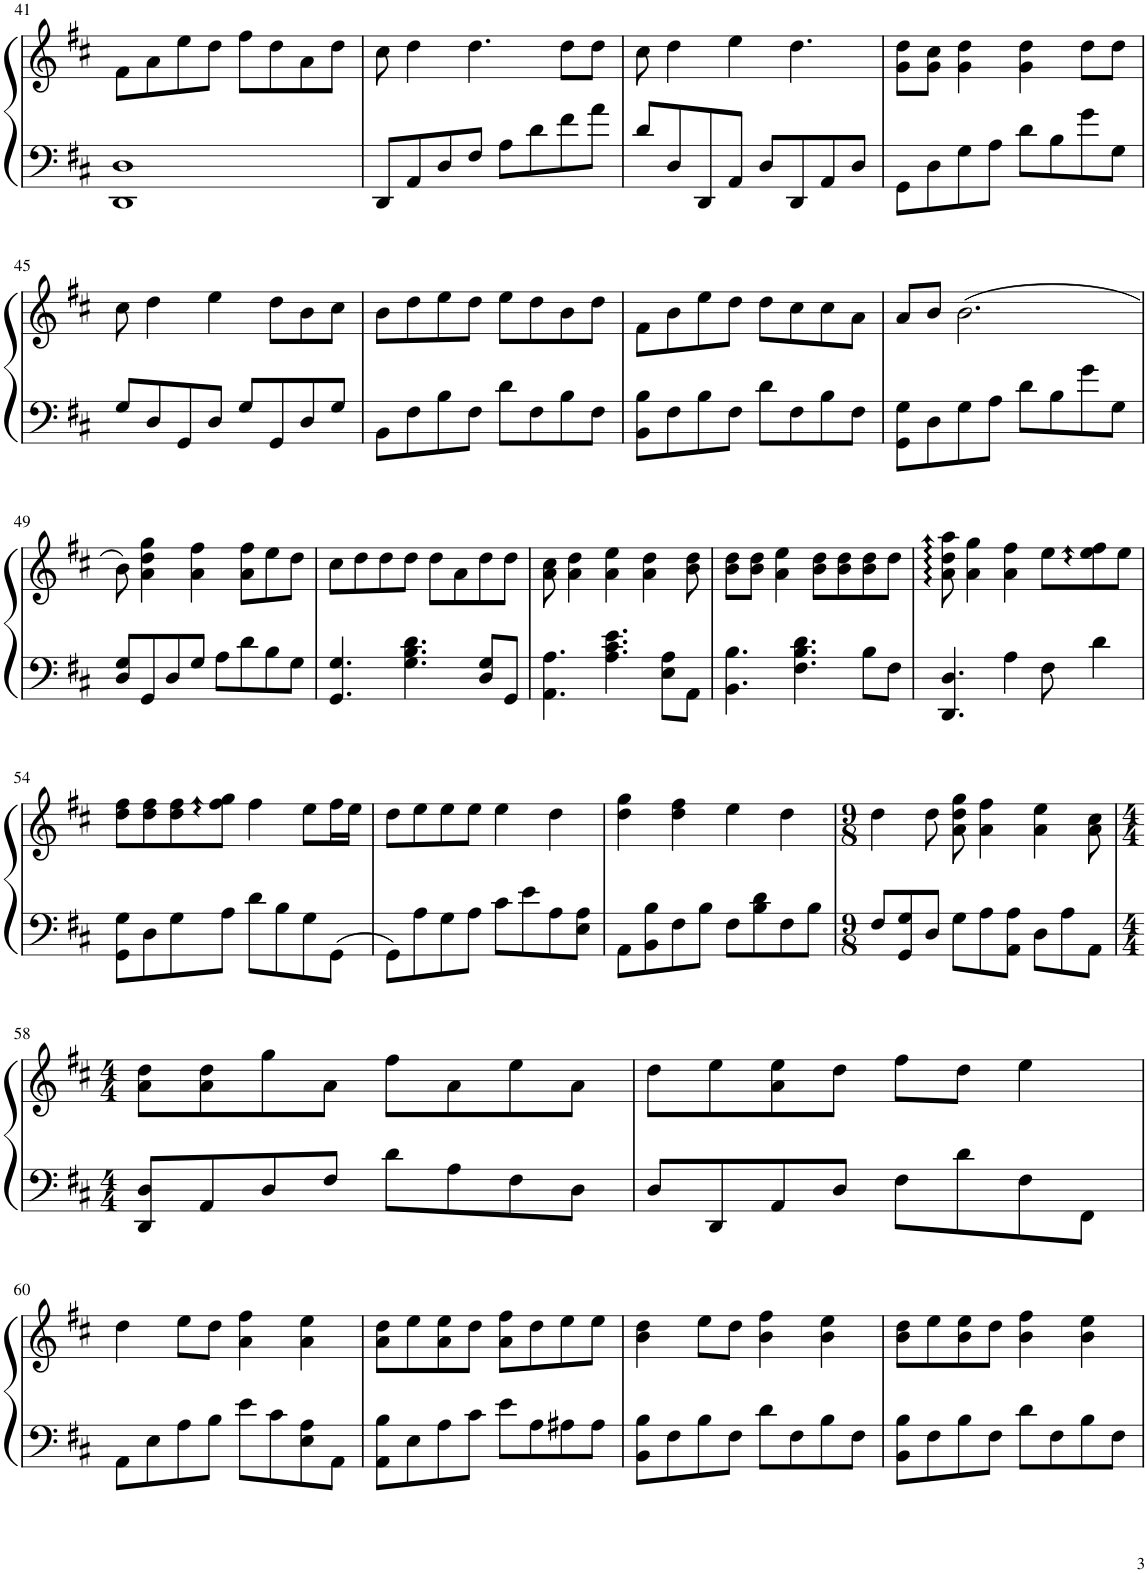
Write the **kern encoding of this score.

**kern	**kern
*part1	*part1
*staff2	*staff1
*I"Piano	*
*I'Pno.	*
!!LO:PB:g=z
*clefF4	*clefG2
*k[f#c#]	*k[f#c#]
*M4/4	*M4/4
=41	=41
1DD 1D	8f#\L
.	8a\
.	8ee\
.	8dd\J
.	8ff#\L
.	8dd\
.	8a\
.	8dd\J
=42	=42
8DD/L	8cc#\
8AA/	4dd\
8D/	.
8F#/J	4.dd\
8A\L	.
8d\	.
8f#\	8dd\L
8a\J	8dd\J
=43	=43
8d/L	8cc#\
8D/	4dd\
8DD/	.
8AA/J	4ee\
8D/L	.
8DD/	4.dd\
8AA/	.
8D/J	.
=44	=44
8GG\L	8g\ 8dd\L
8D\	8g\ 8cc#\J
8G\	4g\ 4dd\
8A\J	.
8d\L	4g\ 4dd\
8B\	.
8g\	8dd\L
8G\J	8dd\J
!!LO:LB:g=z
=45	=45
8G/L	8cc#\
8D/	4dd\
8GG/	.
8D/J	4ee\
8G/L	.
8GG/	8dd\L
8D/	8b\
8G/J	8cc#\J
=46	=46
8BB\L	8b\L
8F#\	8dd\
8B\	8ee\
8F#\J	8dd\J
8d\L	8ee\L
8F#\	8dd\
8B\	8b\
8F#\J	8dd\J
=47	=47
8BB\ 8B\L	8f#\L
8F#\	8b\
8B\	8ee\
8F#\J	8dd\J
8d\L	8dd\L
8F#\	8cc#\
8B\	8cc#\
8F#\J	8a\J
=48	=48
8GG\ 8G\L	8a/L
8D\	8b/J
8G\	(2.b\
8A\J	.
8d\L	.
8B\	.
8g\	.
8G\J	.
!!LO:LB:g=z
=49	=49
8D/ 8G/L	8b\)
8GG/	4a\ 4dd\ 4gg\
8D/	.
8G/J	4a\ 4ff#\
8A\L	.
8d\	8a\ 8ff#\L
8B\	8ee\
8G\J	8dd\J
=50	=50
4.GG/ 4.G/	8cc#\L
.	8dd\
.	8dd\
4.G\ 4.B\ 4.d\	8dd\J
.	8dd\L
.	8a\
8D/ 8G/L	8dd\
8GG/J	8dd\J
=51	=51
4.AA\ 4.A\	8a\ 8cc#\
.	4a\ 4dd\
4.A\ 4.c#\ 4.e\	4a\ 4ee\
.	4a\ 4dd\
8E\ 8A\L	.
8AA\J	8b\ 8dd\
=52	=52
4.BB\ 4.B\	8b\ 8dd\L
.	8b\ 8dd\J
.	4a\ 4ee\
4.F#\ 4.B\ 4.d\	.
.	8b\ 8dd\L
.	8b\ 8dd\
8B\L	8b\ 8dd\
8F#\J	8dd\J
=53	=53
4.DD/ 4.D/	8a\ 8dd\ 8aa\
.	4a\ 4gg\
4A\	4a\ 4ff#\
8F#\	8ee\L
4d\	8ee\ 8ff#\
.	8ee\J
!!LO:LB:g=z
=54	=54
8GG\ 8G\L	8dd\ 8ff#\L
8D\	8dd\ 8ff#\
8G\	8dd\ 8ff#\
8A\J	8ff#\ 8gg\J
8d\L	4ff#\
8B\	.
8G\	8ee\L
8GG\J	16ff#\L
.	16ee\JJ
=55	=55
8GG\L	8dd\L
8A\	8ee\
8G\	8ee\
8A\J	8ee\J
8c#\L	4ee\
8e\	.
8A\	4dd\
8E\ 8A\J	.
=56	=56
8AA\L	4dd\ 4gg\
8BB\ 8B\	.
8F#\	4dd\ 4ff#\
8B\J	.
8F#\L	4ee\
8B\ 8d\	.
8F#\	4dd\
8B\J	.
=57	=57
*M9/8	*M9/8
8F#/L	4dd\
8GG/ 8G/	.
8D/J	8dd\
8G\L	8a\ 8dd\ 8gg\
8A\	4a\ 4ff#\
8AA\ 8A\J	.
8D\L	4a\ 4ee\
8A\	.
8AA\J	8a\ 8cc#\
!!LO:LB:g=z
=58	=58
*M4/4	*M4/4
8DD/ 8D/L	8a\ 8dd\L
8AA/	8a\ 8dd\
8D/	8gg\
8F#/J	8a\J
8d\L	8ff#\L
8A\	8a\
8F#\	8ee\
8D\J	8a\J
=59	=59
8D/L	8dd\L
8DD/	8ee\
8AA/	8a\ 8ee\
8D/J	8dd\J
8F#\L	8ff#\L
8d\	8dd\J
8F#\	4ee\
8FF#\J	.
!!LO:LB:g=z
=60	=60
8AA\L	4dd\
8E\	.
8A\	8ee\L
8B\J	8dd\J
8e\L	4a\ 4ff#\
8c#\	.
8E\ 8A\	4a\ 4ee\
8AA\J	.
=61	=61
8AA\ 8B\L	8a\ 8dd\L
8E\	8ee\
8A\	8a\ 8ee\
8c#\J	8dd\J
8e\L	8a\ 8ff#\L
8A\	8dd\
8A#X\	8ee\
8A#\J	8ee\J
=62	=62
8BB\ 8B\L	4b\ 4dd\
8F#\	.
8B\	8ee\L
8F#\J	8dd\J
8d\L	4b\ 4ff#\
8F#\	.
8B\	4b\ 4ee\
8F#\J	.
=63	=63
8BB\ 8B\L	8b\ 8dd\L
8F#\	8ee\
8B\	8b\ 8ee\
8F#\J	8dd\J
8d\L	4b\ 4ff#\
8F#\	.
8B\	4b\ 4ee\
8F#\J	.
=	=
*-	*-
